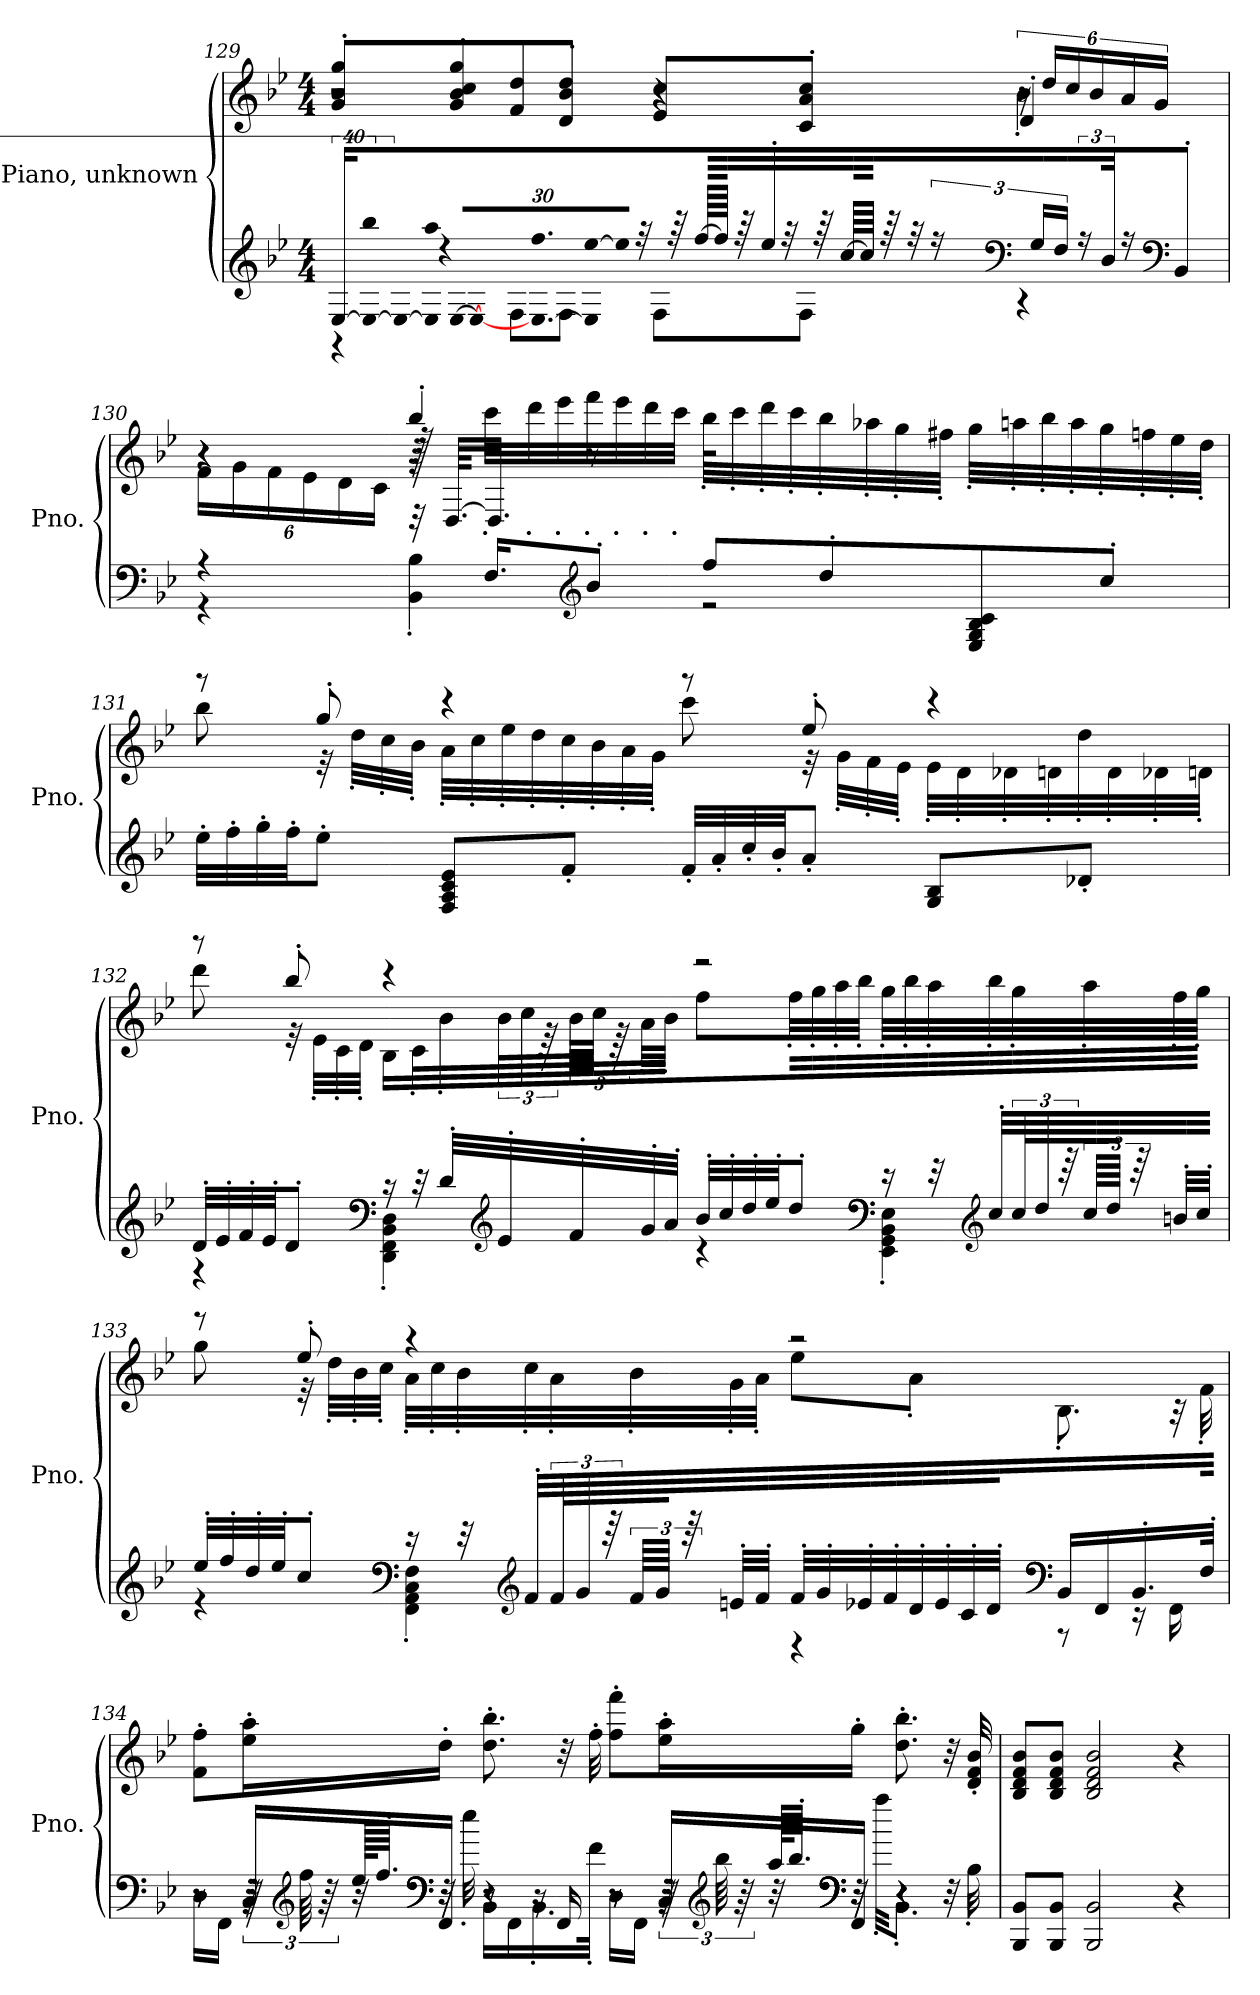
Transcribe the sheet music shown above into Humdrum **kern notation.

**kern	**kern
*part1	*part1
*staff2	*staff1
*I"Piano, unknown	*
*I'Pno.	*
!!LO:LB:g=z
*clefG2	*clefG2
*k[b-e-]	*k[b-e-]
*M4/4	*M4/4
=129	=129
!LO:N:vis=32	!
*^	*^
*	*	*	*^
[640%23E-/LLL	4r	8g/' 8b-/' 8gg/'L	2r	2r
!LO:N:vis=32	!	!	!	!
640%23E-/_ 640%23bb-/	.	.	.	.
!LO:N:vis=64	!	!	!	!
960%17E-/L_	.	.	.	.
!LO:N:vis=64	!	!	!	!
960%17E-/] 960%17aa/JJJJ	.	.	.	.
!LO:N:vis=64	!	!	!	!
960%17r	.	.	.	.
!LO:N:vis=64	!	!	!	!
[960%17E-/LLLL	.	8g/' 8b-/' 8cc/' 8gg/'	.	.
!LO:N:vis=64	!	!	!	!
960%17E-/J_	.	.	.	.
1920ryy	.	.	.	.
!LO:N:vis=32.	!	!	!	!
1920%103E-/_ 1920%103ff/	.	.	.	.
!LO:N:vis=64	!	!	!	!
960%17E-/] [960%17ee-/L	.	.	.	.
!LO:N:vis=64	!	!	!	!
960%17ee-/JJJJ]	.	.	.	.
32r	8F\L	8f/ 8dd/	.	.
64r	.	.	.	.
[64ff/LLLL	.	.	.	.
64ff/JJJJ]	.	.	.	.
64r	.	.	.	.
32ee-'/	.	.	.	.
32r	8F\J	8d/' 8b-/' 8dd/'J	.	.
64r	.	.	.	.
[64cc/LLLL	.	.	.	.
64cc/JJJJ]	.	.	.	.
64r	.	.	.	.
32r	.	.	.	.
24r	8F\L	8e-/ 8cc/L	4r	4r
24ee-/LL	.	.	.	.
24dd/JJ	.	.	.	.
24r	8F\J	8c/' 8a/' 8cc/'J	.	.
48b-/	.	.	.	.
16r	.	.	.	.
*clefF4	*	*	*	*
4BB-'/	4r	24r	4b-'\	4d'/
.	.	24dd/LL	.	.
.	.	24cc/	.	.
*	*	*Xbrackettup	*	*
.	.	24b-/	.	.
.	.	24a/	.	.
.	.	24g/JJ	.	.
!!LO:LB:g=z	!!	!!
=130	=130	=130	=130	=130
4r	4r	4r	24f\LL	4r
.	.	.	24g\	.
.	.	.	24f\	.
.	.	.	24e-\	.
.	.	.	24d\	.
.	.	.	24c\JJ	.
32r	4BB-\' 4B-\'	4bb-'/	32r	128r
.	.	.	.	[64.D/KKLL
16.F/KL	.	.	32ccc'\LLL	16.D/JJ]
.	.	.	32ddd'\	.
.	.	.	32eee-'\	.
*clefG2	*	*	*	*
8b-'/J	.	.	32fff'\	8r
.	.	.	32eee-'\	.
.	.	.	32ddd'\	.
.	.	.	32ccc'\JJJ	.
8ff/L	2r	2r	32bb-'\LLL	2r
.	.	.	32ccc'\	.
.	.	.	32ddd'\	.
.	.	.	32ccc'\	.
8dd'/	.	.	32bb-'\	.
.	.	.	32aa-X'\	.
.	.	.	32gg'\	.
.	.	.	32ff#X'\JJJ	.
8E-/ 8G/ 8B-/ 8c/	.	.	32gg'\LLL	.
.	.	.	32aan'\	.
.	.	.	32bb-'\	.
.	.	.	32aa'\	.
8cc'/J	.	.	32gg'\	.
.	.	.	32ffn'\	.
.	.	.	32ee-'\	.
.	.	.	32dd'\JJJ	.
*v	*v	*	*	*
*	*	*v	*v
!!LO:LB:g=z
=131	=131	=131
32ee-'\LLL	8r	8bb-\
32ff'\	.	.
32gg'\	.	.
32ff'\JJ	.	.
8ee-'\J	8gg'/	32r
.	.	32dd'\LLL
.	.	32cc'\
.	.	32b-'\JJJ
8F/ 8A/ 8c/ 8e-/L	4r	32a'\LLL
.	.	32cc'\
.	.	32ee-'\
.	.	32dd'\
8f'/J	.	32cc'\
.	.	32b-'\
.	.	32a'\
.	.	32g'\JJJ
32f'/LLL	8r	8ccc\
32a'/	.	.
32cc'/	.	.
32b-'/JJ	.	.
8a'/J	8ee-'/	32r
.	.	32g'\LLL
.	.	32f'\
.	.	32e-'\JJJ
8G/ 8B-/L	4r	32e-'\LLL
.	.	32d'\
.	.	32d-X'\
.	.	32dn'\
8d-X'/J	.	32dd'\
.	.	32d'\
.	.	32d-X'\
.	.	32dn'\JJJ
!!LO:LB:g=z	!!
=132	=132	=132
*^	*	*
32d'/LLL	4r	8r	8ddd\
32e-'/	.	.	.
32f'/	.	.	.
32e-'/JJ	.	.	.
8d'/J	.	8bb-'/	32r
.	.	.	32e-'\LLL
.	.	.	32c'\
.	.	.	32d'\JJJ
*clefF4	*	*	*
16r	4DD\' 4FF\' 4BB-\' 4D\'	4r	16B-\LL
32r	.	.	32c'\L
32d'/LLL	.	.	32b-'\
*clefG2	*	*	*
*	*	*	*brackettup
32e-'/	.	.	96b-\L
.	.	.	96cc\JJJJ
.	.	.	96r
32f'/	.	.	96b-\LLLL
.	.	.	96cc\JJJJ
.	.	.	96r
32g'/	.	.	32a'\LLL
32a'/JJJ	.	.	32b-'\JJJ
32b-'/LLL	4r	2r	8ff\L
32cc'/	.	.	.
32dd'/	.	.	.
32ee-'/JJ	.	.	.
8dd'/J	.	.	32ff'\LL
.	.	.	32gg'\
.	.	.	32aa'\
.	.	.	32bb-'\JJJ
*clefF4	*	*	*
16r	4EE-\' 4GG\' 4BB-\' 4E-\'	.	32gg'\LLL
.	.	.	32bb-'\
32r	.	.	32aa'\
*clefG2	*	*	*
32cc'/LLL	.	.	32bb-'\
96cc/L	.	.	32gg'\
96dd/JJJJ	.	.	.
96r	.	.	.
96cc/LLLL	.	.	32aa'\
96dd/JJJJ	.	.	.
96r	.	.	.
32bn'/LLL	.	.	32ff'\
32cc'/JJJ	.	.	32gg'\JJJ
!!LO:PB:g=z	!!
=133	=133	=133	=133
32ee-'/LLL	4r	8r	8gg\
32ff'/	.	.	.
32dd'/	.	.	.
32ee-'/JJ	.	.	.
8cc'/J	.	8ee-'/	32r
.	.	.	32dd'\LLL
.	.	.	32b-'\
.	.	.	32cc'\JJJ
*clefF4	*	*	*
16r	4FF\' 4AA\' 4C\' 4F\'	4r	32a'\LLL
.	.	.	32cc'\
32r	.	.	32b-'\
*clefG2	*	*	*
32f'/LLL	.	.	32cc'\
96f/L	.	.	32a'\
96g/JJJJ	.	.	.
96r	.	.	.
96f/LLLL	.	.	32b-'\
96g/JJJJ	.	.	.
96r	.	.	.
32en'/LLL	.	.	32g'\
32f'/JJJ	.	.	32a'\JJJ
32f'/LLL	4r	2r	8ee-\L
32g'/	.	.	.
32e-X'/	.	.	.
32f'/	.	.	.
32d'/	.	.	8a'\J
32e-'/	.	.	.
32c'/	.	.	.
32d'/JJJ	.	.	.
*clefF4	*	*	*
16BB-/LL	8r	.	8.B-'\
16FF/	.	.	.
16.BB-'/	16r	.	.
.	16FF\	.	32r
32F'/JJk	.	.	32f'\
*	*	*v	*v
!!LO:LB:g=z
=134	=134	=134
*	*^	*
8r	16D\LL	8r	8f\' 8ff\'L
.	16FF\JJ	.	.
32r	96r	16C/LL	16ee-\' 16aa\'L
*clefG2	*	*	*
.	96ff\	.	.
.	96r	.	.
128ee-/KLLLL	32r	.	.
64.ff'/JJJJ	.	.	.
*clefF4	*	*	*
16r	32r	16FF/JJ	16dd'\JJ
.	32ee-'\	.	.
4r	16BB-\LL	8r	8.dd\' 8.bb-\'
.	16FF\	.	.
.	16.BB-'\	16r	.
.	.	16FF/	32r
.	32f'\JJk	.	32ff'\
8r	16D\LL	8r	8ff\' 8fff\'L
.	16FF\JJ	.	.
32r	96r	16C/LL	16ee-\' 16aa\'L
*clefG2	*	*	*
.	96bb-\	.	.
.	96r	.	.
128aa/KLLLL	32r	.	.
64.bb-'/JJJJ	.	.	.
*clefF4	*	*	*
16r	32r	16FF/JJ	16gg'\JJ
.	32aa'\KKL	.	.
4r	8.BB-'\J	4r	8.dd\' 8.bb-\'
.	32r	.	32r
.	32B-'\	.	32d/' 32f/' 32b-/'
*v	*v	*v	*
=135	=135
8BBB-/ 8BB-/L	8B-/ 8d/ 8f/ 8b-/L
8BBB-/ 8BB-/J	8B-/ 8d/ 8f/ 8b-/J
2BBB-/ 2BB-/	2B-/ 2d/ 2f/ 2b-/
4r	4r
=	=
*-	*-
